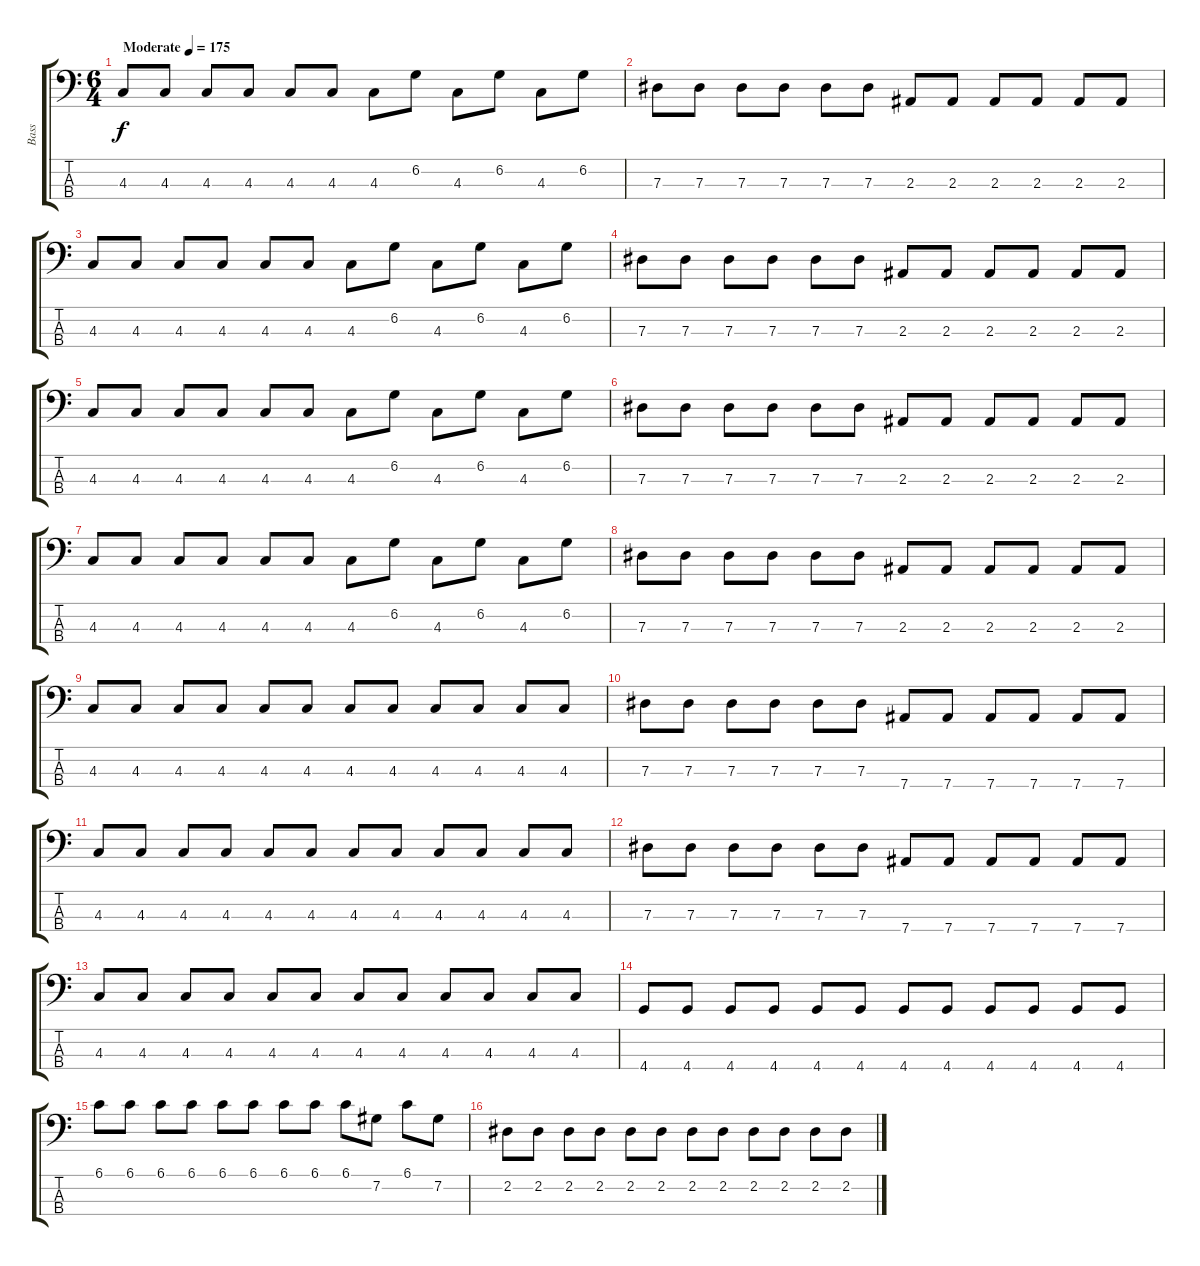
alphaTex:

\track ("Bass" "Bass") {instrument electricbasspick}
\staff {score tabs}
\tuning (Gb2 Db2 Ab1 Eb1) {hide}
\ts (6 4)
\tempo (175 "Moderate")
\clef f4
\ks c
4.3.8{dy f instrument electricbasspick} 4.3.8 4.3.8 4.3.8 4.3.8 4.3.8 4.3.8 6.2.8 4.3.8 6.2.8 4.3.8 6.2.8 |
7.3.8 7.3.8 7.3.8 7.3.8 7.3.8 7.3.8 2.3.8 2.3.8 2.3.8 2.3.8 2.3.8 2.3.8 |
4.3.8 4.3.8 4.3.8 4.3.8 4.3.8 4.3.8 4.3.8 6.2.8 4.3.8 6.2.8 4.3.8 6.2.8 |
7.3.8 7.3.8 7.3.8 7.3.8 7.3.8 7.3.8 2.3.8 2.3.8 2.3.8 2.3.8 2.3.8 2.3.8 |
4.3.8 4.3.8 4.3.8 4.3.8 4.3.8 4.3.8 4.3.8 6.2.8 4.3.8 6.2.8 4.3.8 6.2.8 |
7.3.8 7.3.8 7.3.8 7.3.8 7.3.8 7.3.8 2.3.8 2.3.8 2.3.8 2.3.8 2.3.8 2.3.8 |
4.3.8 4.3.8 4.3.8 4.3.8 4.3.8 4.3.8 4.3.8 6.2.8 4.3.8 6.2.8 4.3.8 6.2.8 |
7.3.8 7.3.8 7.3.8 7.3.8 7.3.8 7.3.8 2.3.8 2.3.8 2.3.8 2.3.8 2.3.8 2.3.8 |
4.3.8 4.3.8 4.3.8 4.3.8 4.3.8 4.3.8 4.3.8 4.3.8 4.3.8 4.3.8 4.3.8 4.3.8 |
7.3.8 7.3.8 7.3.8 7.3.8 7.3.8 7.3.8 7.4.8 7.4.8 7.4.8 7.4.8 7.4.8 7.4.8 |
4.3.8 4.3.8 4.3.8 4.3.8 4.3.8 4.3.8 4.3.8 4.3.8 4.3.8 4.3.8 4.3.8 4.3.8 |
7.3.8 7.3.8 7.3.8 7.3.8 7.3.8 7.3.8 7.4.8 7.4.8 7.4.8 7.4.8 7.4.8 7.4.8 |
4.3.8 4.3.8 4.3.8 4.3.8 4.3.8 4.3.8 4.3.8 4.3.8 4.3.8 4.3.8 4.3.8 4.3.8 |
4.4.8 4.4.8 4.4.8 4.4.8 4.4.8 4.4.8 4.4.8 4.4.8 4.4.8 4.4.8 4.4.8 4.4.8 |
6.1.8 6.1.8 6.1.8 6.1.8 6.1.8 6.1.8 6.1.8 6.1.8 6.1.8 7.2.8 6.1.8 7.2.8 |
2.2.8 2.2.8 2.2.8 2.2.8 2.2.8 2.2.8 2.2.8 2.2.8 2.2.8 2.2.8 2.2.8 2.2.8
